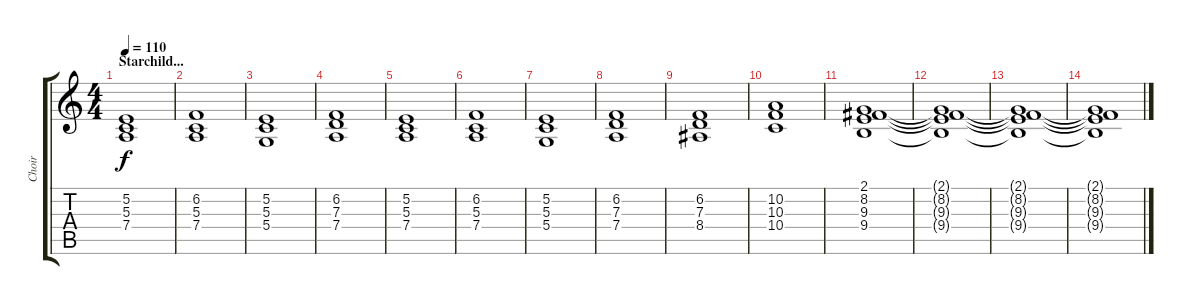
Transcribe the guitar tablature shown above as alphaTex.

\track ("Choir" "Choir") {instrument choiraahs}
\staff {score tabs}
\tuning (E4 B3 G3 D3 A2 E2) {hide}
\ts (4 4)
\section ("" "Starchild...")
\tempo 110
\clef g2
\ks c
(5.2 5.3 7.4).1{dy f volume 10} |
(6.2 5.3 7.4).1 |
(5.2 5.3 5.4).1 |
(6.2 7.3 7.4).1 |
(5.2 5.3 7.4).1 |
(6.2 5.3 7.4).1 |
(5.2 5.3 5.4).1 |
(6.2 7.3 7.4).1 |
(6.2 7.3 8.4).1 |
(10.2 10.3 10.4).1 |
(2.1 8.2 9.3 9.4).1 |
(2.1{t} 8.2{t} 9.3{t} 9.4{t}).1 |
(2.1{t} 8.2{t} 9.3{t} 9.4{t}).1 |
(2.1{t} 8.2{t} 9.3{t} 9.4{t}).1
